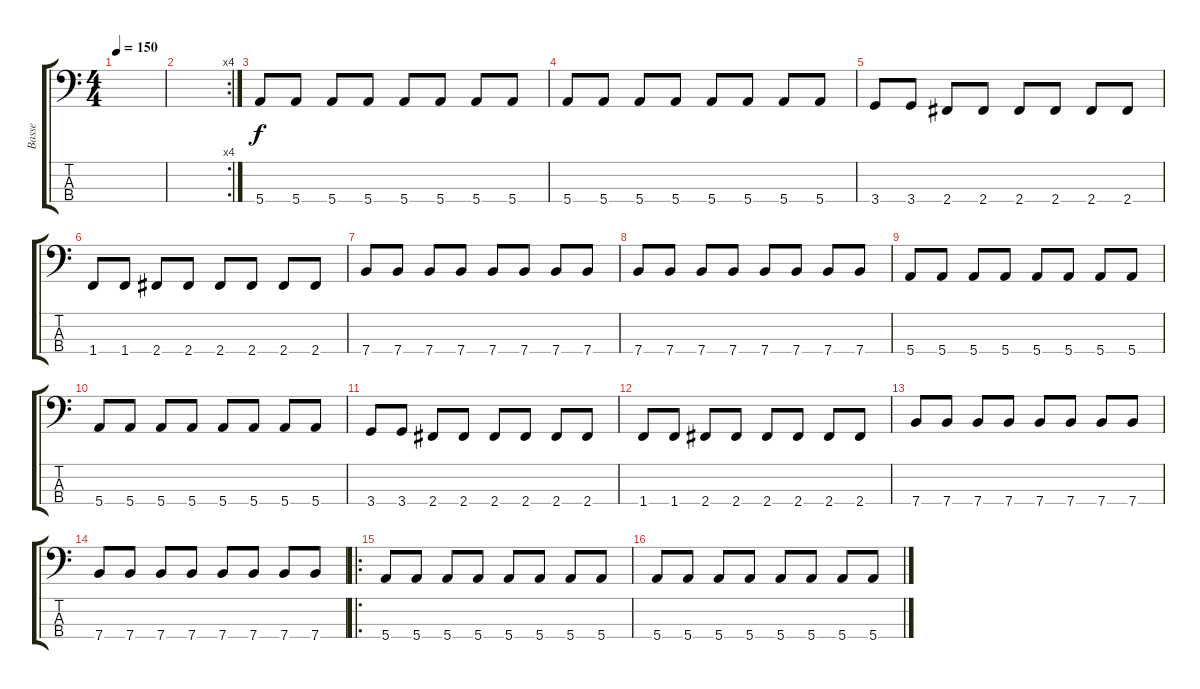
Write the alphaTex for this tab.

\track ("Basse" "Basse") {instrument electricbasspick}
\staff {score tabs}
\tuning (G2 D2 A1 E1) {hide}
\ts (4 4)
\tempo 150
\clef f4
\ks c
|
\rc 4
|
5.4.8 5.4.8 5.4.8 5.4.8 5.4.8 5.4.8 5.4.8 5.4.8 |
5.4.8 5.4.8 5.4.8 5.4.8 5.4.8 5.4.8 5.4.8 5.4.8 |
3.4.8 3.4.8 2.4.8 2.4.8 2.4.8 2.4.8 2.4.8 2.4.8 |
1.4.8 1.4.8 2.4.8 2.4.8 2.4.8 2.4.8 2.4.8 2.4.8 |
7.4.8 7.4.8 7.4.8 7.4.8 7.4.8 7.4.8 7.4.8 7.4.8 |
7.4.8 7.4.8 7.4.8 7.4.8 7.4.8 7.4.8 7.4.8 7.4.8 |
5.4.8 5.4.8 5.4.8 5.4.8 5.4.8 5.4.8 5.4.8 5.4.8 |
5.4.8 5.4.8 5.4.8 5.4.8 5.4.8 5.4.8 5.4.8 5.4.8 |
3.4.8 3.4.8 2.4.8 2.4.8 2.4.8 2.4.8 2.4.8 2.4.8 |
1.4.8 1.4.8 2.4.8 2.4.8 2.4.8 2.4.8 2.4.8 2.4.8 |
7.4.8 7.4.8 7.4.8 7.4.8 7.4.8 7.4.8 7.4.8 7.4.8 |
7.4.8 7.4.8 7.4.8 7.4.8 7.4.8 7.4.8 7.4.8 7.4.8 |
\ro
5.4.8 5.4.8 5.4.8 5.4.8 5.4.8 5.4.8 5.4.8 5.4.8 |
5.4.8 5.4.8 5.4.8 5.4.8 5.4.8 5.4.8 5.4.8 5.4.8
